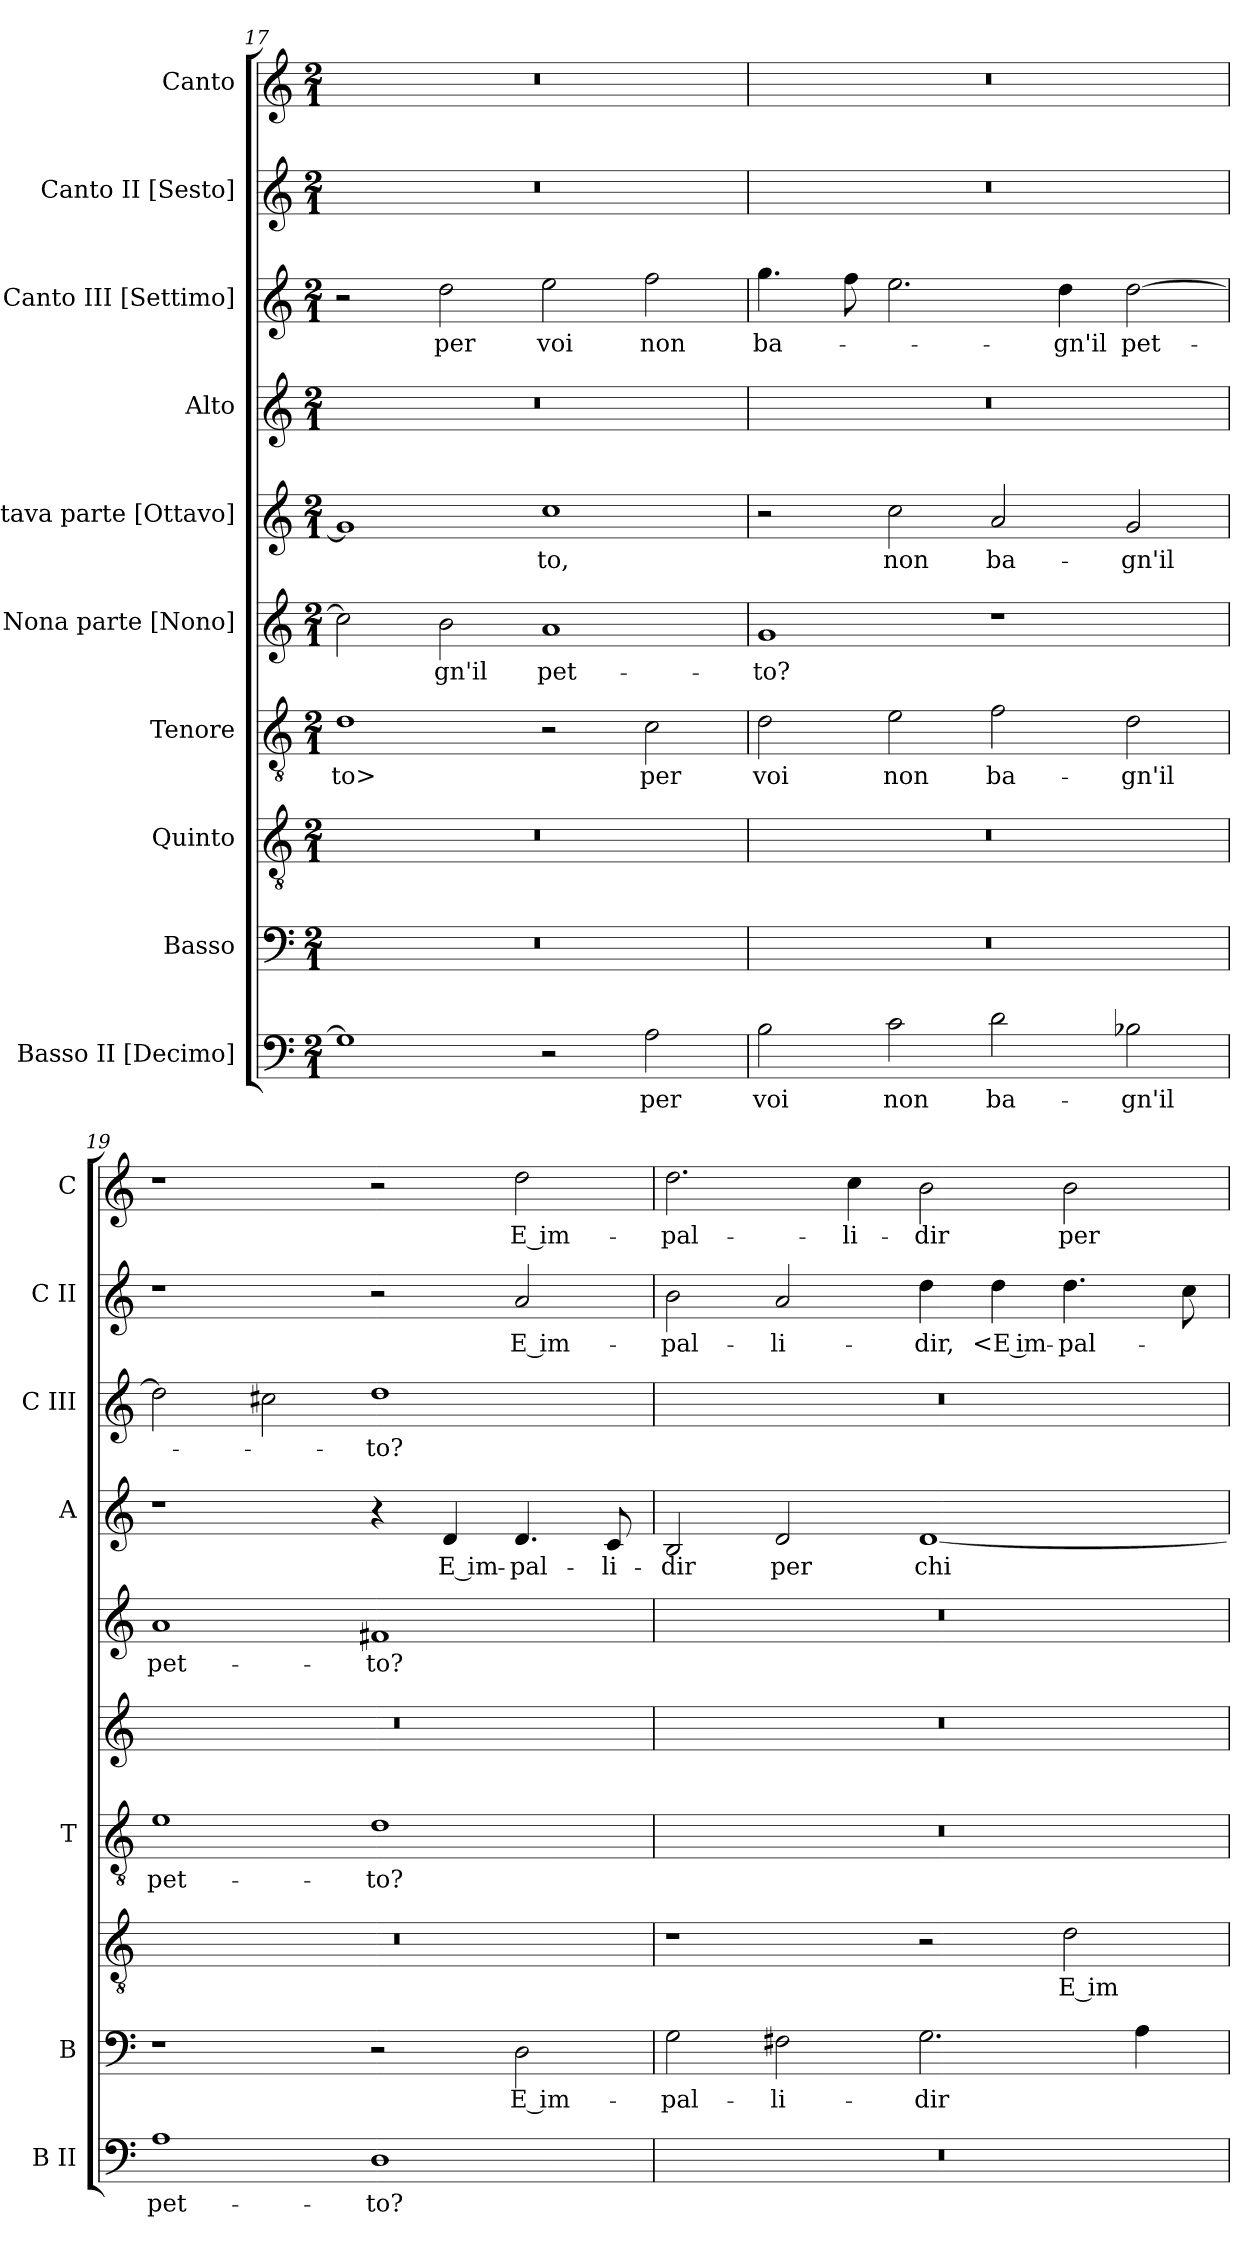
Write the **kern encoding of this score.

**kern	**text	**kern	**text	**kern	**text	**kern	**text	**kern	**text	**kern	**text	**kern	**text	**kern	**text	**kern	**text	**kern	**text
*part10	*part10	*part9	*part9	*part8	*part8	*part7	*part7	*part6	*part6	*part5	*part5	*part4	*part4	*part3	*part3	*part2	*part2	*part1	*part1
*staff10	*staff10	*staff9	*staff9	*staff8	*staff8	*staff7	*staff7	*staff6	*staff6	*staff5	*staff5	*staff4	*staff4	*staff3	*staff3	*staff2	*staff2	*staff1	*staff1
*I"Basso II [Decimo]	*	*I"Basso	*	*I"Quinto	*	*I"Tenore	*	*I"Nona parte [Nono]	*	*I"Ottava parte [Ottavo]	*	*I"Alto	*	*I"Canto III [Settimo]	*	*I"Canto II [Sesto]	*	*I"Canto	*
*I'B II	*	*I'B	*	*	*	*I'T	*	*	*	*	*	*I'A	*	*I'C III	*	*I'C II	*	*I'C	*
*clefF4	*	*clefF4	*	*clefGv2	*	*clefGv2	*	*clefG2	*	*clefG2	*	*clefG2	*	*clefG2	*	*clefG2	*	*clefG2	*
*k[]	*	*k[]	*	*k[]	*	*k[]	*	*k[]	*	*k[]	*	*k[]	*	*k[]	*	*k[]	*	*k[]	*
*C:	*	*C:	*	*C:	*	*C:	*	*C:	*	*C:	*	*C:	*	*C:	*	*C:	*	*C:	*
*M2/1	*	*M2/1	*	*M2/1	*	*M2/1	*	*M2/1	*	*M2/1	*	*M2/1	*	*M2/1	*	*M2/1	*	*M2/1	*
=17	=17	=17	=17	=17	=17	=17	=17	=17	=17	=17	=17	=17	=17	=17	=17	=17	=17	=17	=17
1G]	.	0r	.	0r	.	1d	-to>	2cc]	.	1g]	.	0r	.	2r	.	0r	.	0r	.
.	.	.	.	.	.	.	.	2b	gn'il	.	.	.	.	2dd	per	.	.	.	.
2r	.	.	.	.	.	2r	.	1a	pet-	1cc	-to,	.	.	2ee	voi	.	.	.	.
2A	per	.	.	.	.	2c	per	.	.	.	.	.	.	2ff	non	.	.	.	.
=18	=18	=18	=18	=18	=18	=18	=18	=18	=18	=18	=18	=18	=18	=18	=18	=18	=18	=18	=18
2B	voi	0r	.	0r	.	2d	voi	1g	-to?	2r	.	0r	.	4.gg	ba-	0r	.	0r	.
.	.	.	.	.	.	.	.	.	.	.	.	.	.	8ff	.	.	.	.	.
2c	non	.	.	.	.	2e	non	.	.	2cc	non	.	.	2.ee	.	.	.	.	.
2d	ba-	.	.	.	.	2f	ba-	1r	.	2a	ba-	.	.	.	.	.	.	.	.
.	.	.	.	.	.	.	.	.	.	.	.	.	.	4dd	-gn'il	.	.	.	.
2B-X	-gn'il	.	.	.	.	2d	-gn'il	.	.	2g	-gn'il	.	.	[2dd	pet-	.	.	.	.
=19	=19	=19	=19	=19	=19	=19	=19	=19	=19	=19	=19	=19	=19	=19	=19	=19	=19	=19	=19
1A	pet-	1r	.	0r	.	1e	pet-	0r	.	1a	pet-	1r	.	2dd]	.	1r	.	1r	.
.	.	.	.	.	.	.	.	.	.	.	.	.	.	2cc#X	.	.	.	.	.
1D	-to?	2r	.	.	.	1d	-to?	.	.	1f#X	-to?	4r	.	1dd	-to?	2r	.	2r	.
.	.	.	.	.	.	.	.	.	.	.	.	4d	E im-	.	.	.	.	.	.
.	.	2D	E im-	.	.	.	.	.	.	.	.	4.d	-pal-	.	.	2a	E im-	2dd	E im-
.	.	.	.	.	.	.	.	.	.	.	.	8c	-li-	.	.	.	.	.	.
=20	=20	=20	=20	=20	=20	=20	=20	=20	=20	=20	=20	=20	=20	=20	=20	=20	=20	=20	=20
0r	.	2G	-pal-	1r	.	0r	.	0r	.	0r	.	2B	-dir	0r	.	2b	-pal-	2.dd	-pal-
.	.	2F#X	-li-	.	.	.	.	.	.	.	.	2d	per	.	.	2a	-li-	.	.
.	.	.	.	.	.	.	.	.	.	.	.	.	.	.	.	.	.	4cc	-li-
.	.	2.G	-dir	2r	.	.	.	.	.	.	.	[1d	chi	.	.	4dd	-dir,	2b	-dir
.	.	.	.	.	.	.	.	.	.	.	.	.	.	.	.	4dd	<E im-	.	.
.	.	.	.	2d	E im-	.	.	.	.	.	.	.	.	.	.	4.dd	-pal-	2b	per
.	.	4A	.	.	.	.	.	.	.	.	.	.	.	.	.	.	.	.	.
.	.	.	.	.	.	.	.	.	.	.	.	.	.	.	.	8cc	.	.	.
=	=	=	=	=	=	=	=	=	=	=	=	=	=	=	=	=	=	=	=
*-	*-	*-	*-	*-	*-	*-	*-	*-	*-	*-	*-	*-	*-	*-	*-	*-	*-	*-	*-
